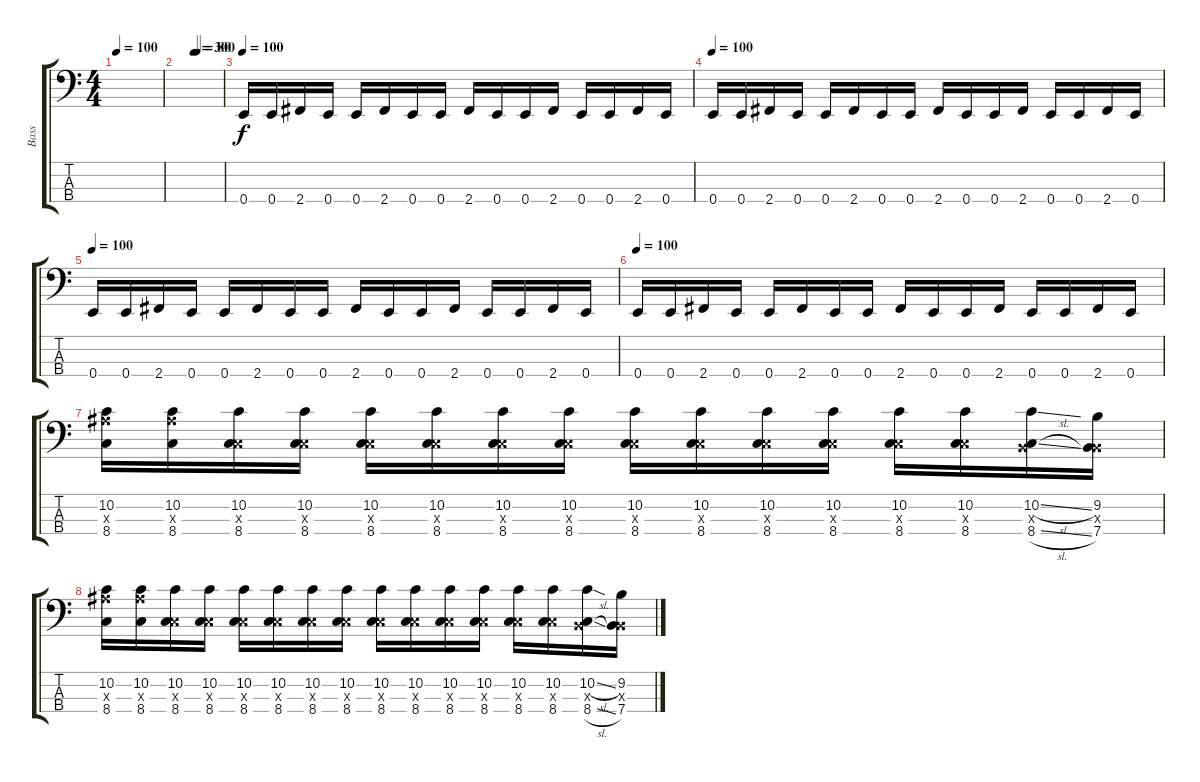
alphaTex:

\track ("Bass" "Bass") {instrument electricbasspick}
\staff {score tabs}
\tuning (G2 D2 A1 E1) {hide}
\ts (4 4)
\tempo 100
\clef f4
\ks c
|
\tempo (300 0.375)
\tempo (80 0.4375)
|
\tempo 100
0.4.16 0.4.16 2.4.16 0.4.16 0.4.16 2.4.16 0.4.16 0.4.16 2.4.16 0.4.16 0.4.16 2.4.16 0.4.16 0.4.16 2.4.16 0.4.16 |
\tempo 100
0.4.16 0.4.16 2.4.16 0.4.16 0.4.16 2.4.16 0.4.16 0.4.16 2.4.16 0.4.16 0.4.16 2.4.16 0.4.16 0.4.16 2.4.16 0.4.16 |
\tempo 100
0.4.16 0.4.16 2.4.16 0.4.16 0.4.16 2.4.16 0.4.16 0.4.16 2.4.16 0.4.16 0.4.16 2.4.16 0.4.16 0.4.16 2.4.16 0.4.16 |
\tempo 100
0.4.16 0.4.16 2.4.16 0.4.16 0.4.16 2.4.16 0.4.16 0.4.16 2.4.16 0.4.16 0.4.16 2.4.16 0.4.16 0.4.16 2.4.16 0.4.16 |
(10.2 13.3{x} 8.4).16{volume 12} (10.2 13.3{x} 8.4).16 (10.2 3.3{x} 8.4).16 (10.2 3.3{x} 8.4).16 (10.2 3.3{x} 8.4).16 (10.2 3.3{x} 8.4).16 (10.2 3.3{x} 8.4).16 (10.2 3.3{x} 8.4).16 (10.2 3.3{x} 8.4).16 (10.2 3.3{x} 8.4).16 (10.2 3.3{x} 8.4).16 (10.2 3.3{x} 8.4).16 (10.2 3.3{x} 8.4).16 (10.2 3.3{x} 8.4).16 (10.2{sl} 2.3{x} 8.4{sl}).16 (9.2 2.3{x} 7.4).16 |
(10.2 13.3{x} 8.4).16 (10.2 13.3{x} 8.4).16 (10.2 3.3{x} 8.4).16 (10.2 3.3{x} 8.4).16 (10.2 3.3{x} 8.4).16 (10.2 3.3{x} 8.4).16 (10.2 3.3{x} 8.4).16 (10.2 3.3{x} 8.4).16 (10.2 3.3{x} 8.4).16 (10.2 3.3{x} 8.4).16 (10.2 3.3{x} 8.4).16 (10.2 3.3{x} 8.4).16 (10.2 3.3{x} 8.4).16 (10.2 3.3{x} 8.4).16 (10.2{sl} 2.3{x} 8.4{sl}).16 (9.2 2.3{x} 7.4).16
